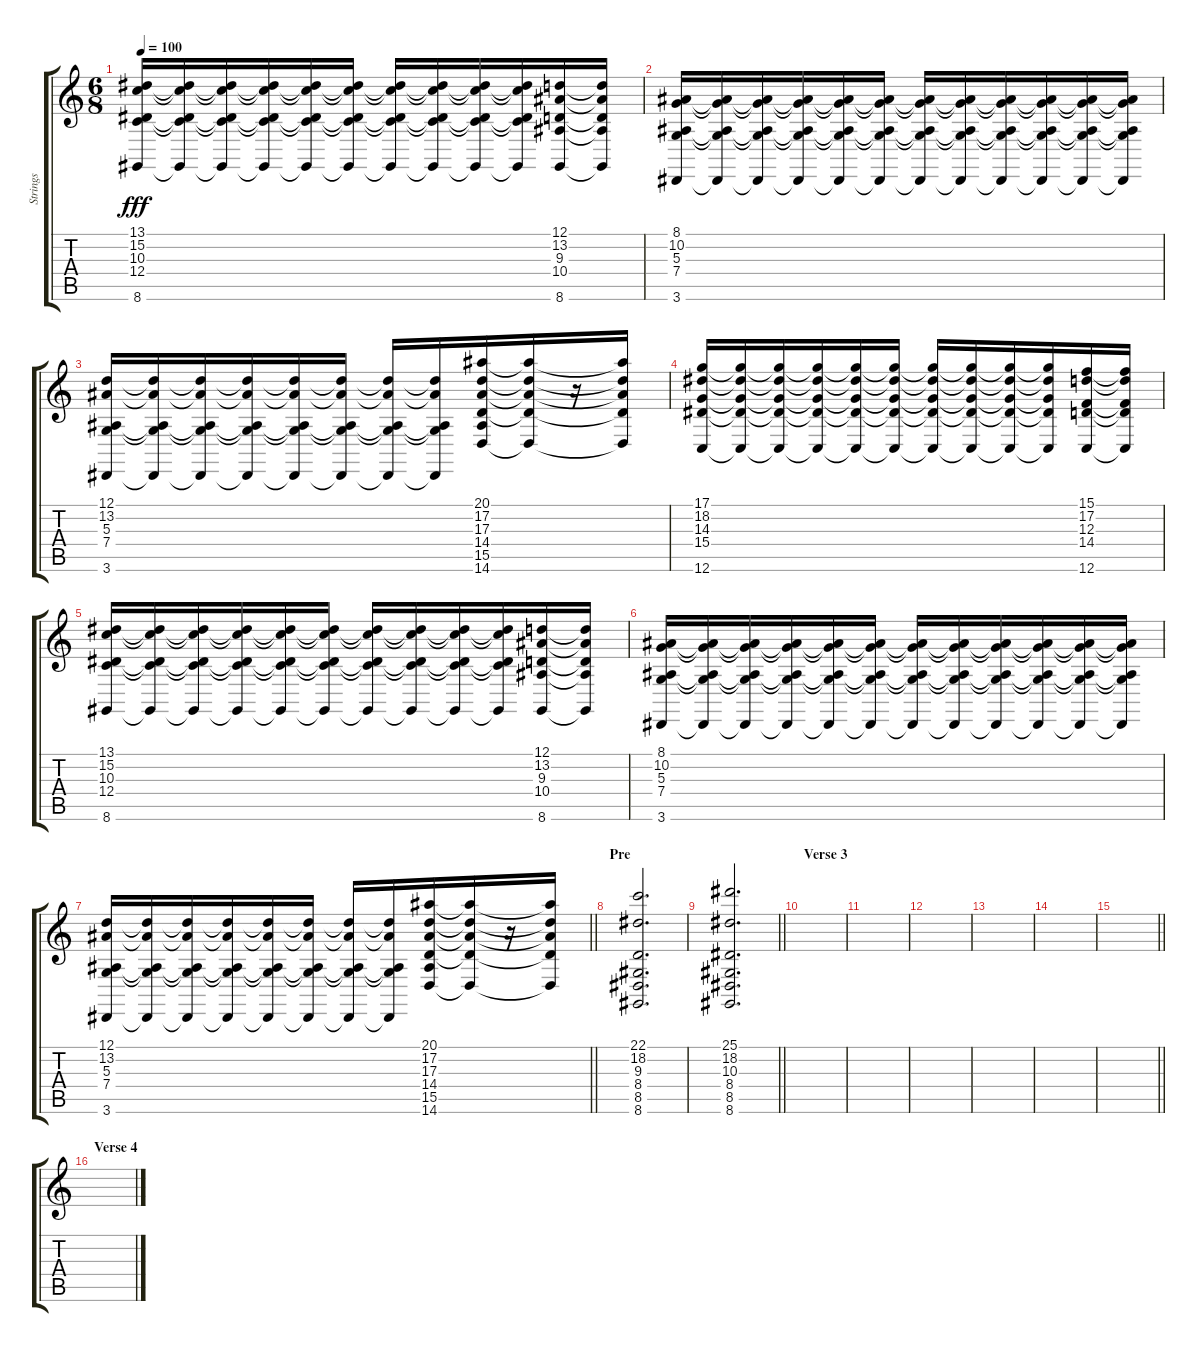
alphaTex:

\track ("Strings" "Strings") {instrument synthstrings2}
\staff {score tabs}
\tuning (D4 A3 F3 C3 G2 C2) {hide}
\ts (6 8)
\tempo 100
\clef g2
\ks c
(13.1 15.2 10.3 12.4 8.6).16{dy fff} (13.1{t} 15.2{t} 10.3{t} 12.4{t} 8.6{t}).16 (13.1{t} 15.2{t} 10.3{t} 12.4{t} 8.6{t}).16 (13.1{t} 15.2{t} 10.3{t} 12.4{t} 8.6{t}).16 (13.1{t} 15.2{t} 10.3{t} 12.4{t} 8.6{t}).16 (13.1{t} 15.2{t} 10.3{t} 12.4{t} 8.6{t}).16 (13.1{t} 15.2{t} 10.3{t} 12.4{t} 8.6{t}).16 (13.1{t} 15.2{t} 10.3{t} 12.4{t} 8.6{t}).16 (13.1{t} 15.2{t} 10.3{t} 12.4{t} 8.6{t}).16 (13.1{t} 15.2{t} 10.3{t} 12.4{t} 8.6{t}).16 (12.1 13.2 9.3 10.4 8.6).16 (12.1{t} 13.2{t} 9.3{t} 10.4{t} 8.6{t}).16 |
(8.1 10.2 5.3 7.4 3.6).16 (8.1{t} 10.2{t} 5.3{t} 7.4{t} 3.6{t}).16 (8.1{t} 10.2{t} 5.3{t} 7.4{t} 3.6{t}).16 (8.1{t} 10.2{t} 5.3{t} 7.4{t} 3.6{t}).16 (8.1{t} 10.2{t} 5.3{t} 7.4{t} 3.6{t}).16 (8.1{t} 10.2{t} 5.3{t} 7.4{t} 3.6{t}).16 (8.1{t} 10.2{t} 5.3{t} 7.4{t} 3.6{t}).16 (8.1{t} 10.2{t} 5.3{t} 7.4{t} 3.6{t}).16 (8.1{t} 10.2{t} 5.3{t} 7.4{t} 3.6{t}).16 (8.1{t} 10.2{t} 5.3{t} 7.4{t} 3.6{t}).16 (8.1{t} 10.2{t} 5.3{t} 7.4{t} 3.6{t}).16 (8.1{t} 10.2{t} 5.3{t} 7.4{t} 3.6{t}).16 |
(12.1 13.2 5.3 7.4 3.6).16 (12.1{t} 13.2{t} 5.3{t} 7.4{t} 3.6{t}).16 (12.1{t} 13.2{t} 5.3{t} 7.4{t} 3.6{t}).16 (12.1{t} 13.2{t} 5.3{t} 7.4{t} 3.6{t}).16 (12.1{t} 13.2{t} 5.3{t} 7.4{t} 3.6{t}).16 (12.1{t} 13.2{t} 5.3{t} 7.4{t} 3.6{t}).16 (12.1{t} 13.2{t} 5.3{t} 7.4{t} 3.6{t}).16 (12.1{t} 13.2{t} 5.3{t} 7.4{t} 3.6{t}).16 (20.1 17.2 17.3 14.4 15.5 14.6).16 (20.1{t} 17.2{t} 17.3{t} 14.4{t} 14.6{t}).16 r.16 (20.1{t} 17.2{t} 17.3{t} 14.4{t} 14.6{t}).16 |
(17.1 18.2 14.3 15.4 12.6).16 (17.1{t} 18.2{t} 14.3{t} 15.4{t} 12.6{t}).16 (17.1{t} 18.2{t} 14.3{t} 15.4{t} 12.6{t}).16 (17.1{t} 18.2{t} 14.3{t} 15.4{t} 12.6{t}).16 (17.1{t} 18.2{t} 14.3{t} 15.4{t} 12.6{t}).16 (17.1{t} 18.2{t} 14.3{t} 15.4{t} 12.6{t}).16 (17.1{t} 18.2{t} 14.3{t} 15.4{t} 12.6{t}).16 (17.1{t} 18.2{t} 14.3{t} 15.4{t} 12.6{t}).16 (17.1{t} 18.2{t} 14.3{t} 15.4{t} 12.6{t}).16 (17.1{t} 18.2{t} 14.3{t} 15.4{t} 12.6{t}).16 (15.1 17.2 12.3 14.4 12.6).16 (15.1{t} 17.2{t} 12.3{t} 14.4{t} 12.6{t}).16 |
(13.1 15.2 10.3 12.4 8.6).16 (13.1{t} 15.2{t} 10.3{t} 12.4{t} 8.6{t}).16 (13.1{t} 15.2{t} 10.3{t} 12.4{t} 8.6{t}).16 (13.1{t} 15.2{t} 10.3{t} 12.4{t} 8.6{t}).16 (13.1{t} 15.2{t} 10.3{t} 12.4{t} 8.6{t}).16 (13.1{t} 15.2{t} 10.3{t} 12.4{t} 8.6{t}).16 (13.1{t} 15.2{t} 10.3{t} 12.4{t} 8.6{t}).16 (13.1{t} 15.2{t} 10.3{t} 12.4{t} 8.6{t}).16 (13.1{t} 15.2{t} 10.3{t} 12.4{t} 8.6{t}).16 (13.1{t} 15.2{t} 10.3{t} 12.4{t} 8.6{t}).16 (12.1 13.2 9.3 10.4 8.6).16 (12.1{t} 13.2{t} 9.3{t} 10.4{t} 8.6{t}).16 |
(8.1 10.2 5.3 7.4 3.6).16 (8.1{t} 10.2{t} 5.3{t} 7.4{t} 3.6{t}).16 (8.1{t} 10.2{t} 5.3{t} 7.4{t} 3.6{t}).16 (8.1{t} 10.2{t} 5.3{t} 7.4{t} 3.6{t}).16 (8.1{t} 10.2{t} 5.3{t} 7.4{t} 3.6{t}).16 (8.1{t} 10.2{t} 5.3{t} 7.4{t} 3.6{t}).16 (8.1{t} 10.2{t} 5.3{t} 7.4{t} 3.6{t}).16 (8.1{t} 10.2{t} 5.3{t} 7.4{t} 3.6{t}).16 (8.1{t} 10.2{t} 5.3{t} 7.4{t} 3.6{t}).16 (8.1{t} 10.2{t} 5.3{t} 7.4{t} 3.6{t}).16 (8.1{t} 10.2{t} 5.3{t} 7.4{t} 3.6{t}).16 (8.1{t} 10.2{t} 5.3{t} 7.4{t} 3.6{t}).16 |
\barLineRight lightlight
(12.1 13.2 5.3 7.4 3.6).16 (12.1{t} 13.2{t} 5.3{t} 7.4{t} 3.6{t}).16 (12.1{t} 13.2{t} 5.3{t} 7.4{t} 3.6{t}).16 (12.1{t} 13.2{t} 5.3{t} 7.4{t} 3.6{t}).16 (12.1{t} 13.2{t} 5.3{t} 7.4{t} 3.6{t}).16 (12.1{t} 13.2{t} 5.3{t} 7.4{t} 3.6{t}).16 (12.1{t} 13.2{t} 5.3{t} 7.4{t} 3.6{t}).16 (12.1{t} 13.2{t} 5.3{t} 7.4{t} 3.6{t}).16 (20.1 17.2 17.3 14.4 15.5 14.6).16 (20.1{t} 17.2{t} 17.3{t} 14.4{t} 14.6{t}).16 r.16 (20.1{t} 17.2{t} 17.3{t} 14.4{t} 14.6{t}).16 |
\section ("" "Pre")
(22.1 18.2 9.3 8.4 8.5 8.6).2{d} |
\barLineRight lightlight
(25.1 18.2 10.3 8.4 8.5 8.6).2{d} |
\section ("" "Verse 3")
|
|
|
|
|
\barLineRight lightlight
|
\section ("" "Verse 4")
